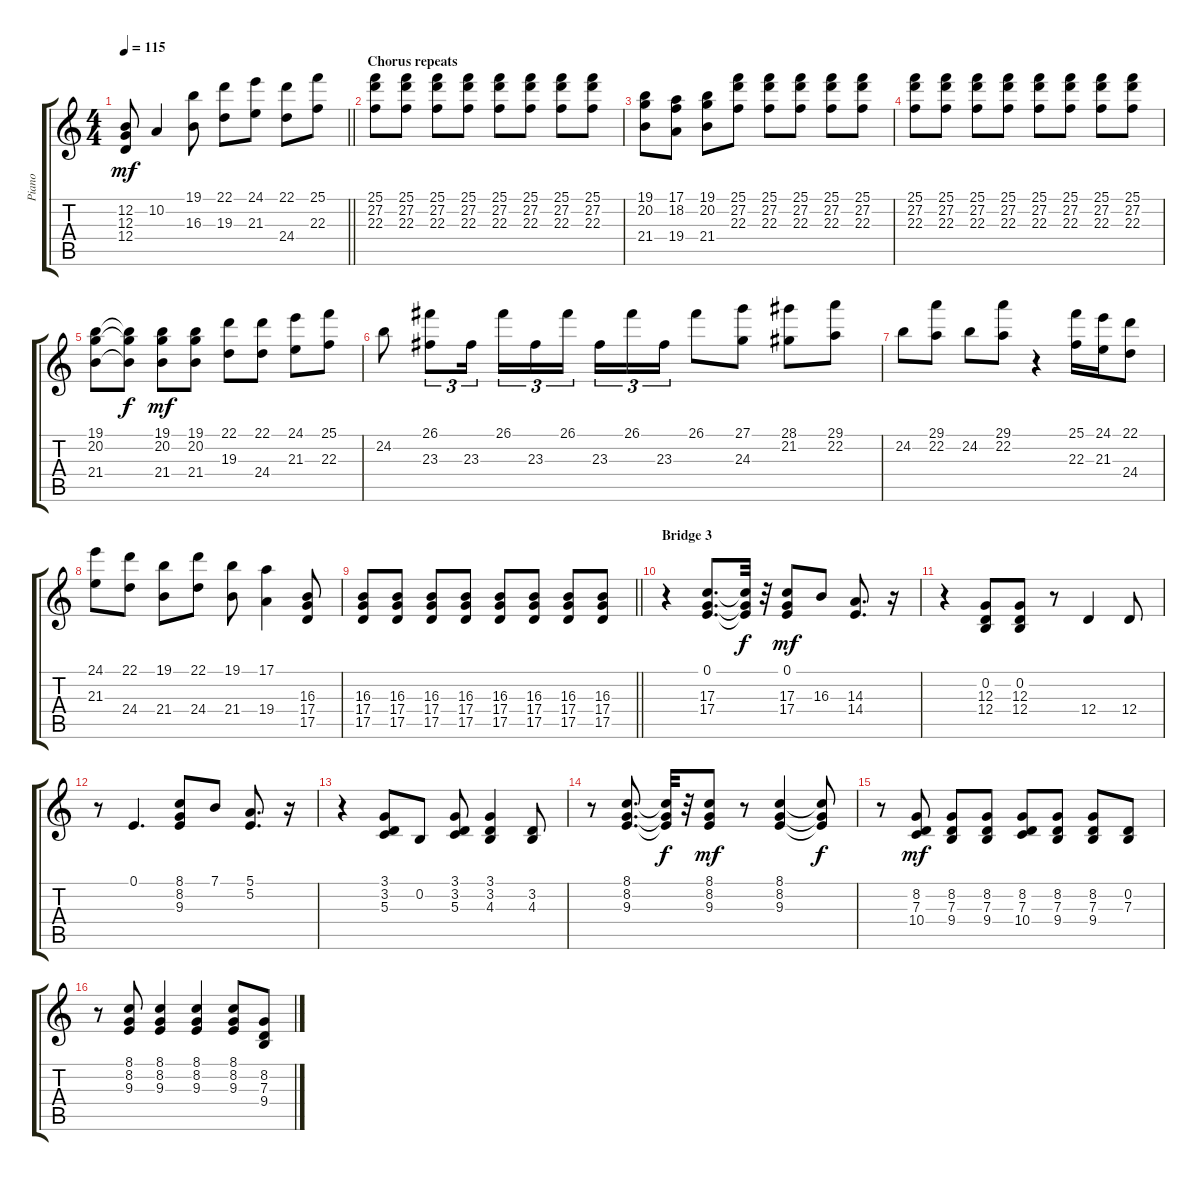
\track ("Piano" "Piano") {instrument acousticgrandpiano}
\staff {score tabs}
\tuning (E4 B3 G3 D3 A2 E2) {hide}
\ts (4 4)
\tempo 115
\clef g2
\barLineRight lightlight
\ks c
(12.2 12.3 12.4).8{dy mf} 10.2.4 (19.1 16.3).8 (22.1 19.3).8 (24.1 21.3).8 (22.1 24.4).8 (25.1 22.3).8 |
\section ("" "Chorus repeats")
(25.1 27.2 22.3).8 (25.1 27.2 22.3).8 (25.1 27.2 22.3).8 (25.1 27.2 22.3).8 (25.1 27.2 22.3).8 (25.1 27.2 22.3).8 (25.1 27.2 22.3).8 (25.1 27.2 22.3).8 |
(19.1 20.2 21.4).8 (17.1 18.2 19.4).8 (19.1 20.2 21.4).8 (25.1 27.2 22.3).8 (25.1 27.2 22.3).8 (25.1 27.2 22.3).8 (25.1 27.2 22.3).8 (25.1 27.2 22.3).8 |
(25.1 27.2 22.3).8 (25.1 27.2 22.3).8 (25.1 27.2 22.3).8 (25.1 27.2 22.3).8 (25.1 27.2 22.3).8 (25.1 27.2 22.3).8 (25.1 27.2 22.3).8 (25.1 27.2 22.3).8 |
(19.1 20.2 21.4).8 (19.1{t} 20.2{t} 21.4{t}).8{dy f} (19.1 20.2 21.4).8{dy mf} (19.1 20.2 21.4).8 (22.1 19.3).8 (22.1 24.4).8 (24.1 21.3).8 (25.1 22.3).8 |
24.2.8 (26.1 23.3).8{tu (3 2)} 23.3.16{tu (3 2)} 26.1.16{tu (3 2)} 23.3.16{tu (3 2)} 26.1.16{tu (3 2) beam splitsecondary} 23.3.16{tu (3 2)} 26.1.16{tu (3 2)} 23.3.16{tu (3 2)} 26.1.8 (27.1 24.3).8 (28.1 21.2).8 (29.1 22.2).8 |
24.2.8 (29.1 22.2).8 24.2.8 (29.1 22.2).8 r.4 (25.1 22.3).16 (24.1 21.3).16 (22.1 24.4).8 |
(24.1 21.3).8 (22.1 24.4).8 (19.1 21.4).8 (22.1 24.4).8 (19.1 21.4).8 (17.1 19.4).4 (16.3 17.4 17.5).8 |
\barLineRight lightlight
(16.3 17.4 17.5).8 (16.3 17.4 17.5).8 (16.3 17.4 17.5).8 (16.3 17.4 17.5).8 (16.3 17.4 17.5).8 (16.3 17.4 17.5).8 (16.3 17.4 17.5).8 (16.3 17.4 17.5).8 |
\section ("" "Bridge 3")
r.4 (0.1 17.3 17.4).8{d} (0.1{t} 17.3{t} 17.4{t}).32{dy f} r.32 (0.1 17.3 17.4).8{dy mf} 16.3.8 (14.3 14.4).8{d} r.16 |
r.4 (0.2 12.3 12.4).8 (0.2 12.3 12.4).8 r.8 12.4.4 12.4.8 |
r.8 0.1.4{d} (8.1 8.2 9.3).8 7.1.8 (5.1 5.2).8{d} r.16 |
r.4 (3.1 3.2 5.3).8 0.2.8 (3.1 3.2 5.3).8 (3.1 3.2 4.3).4 (3.2 4.3).8 |
r.8 (8.1 8.2 9.3).8{d} (8.1{t} 8.2{t} 9.3{t}).32{dy f} r.32 (8.1 8.2 9.3).8{dy mf} r.8 (8.1 8.2 9.3).4 (8.1{t} 8.2{t} 9.3{t}).8{dy f} |
r.8 (8.2 7.3 10.4).8{dy mf} (8.2 7.3 9.4).8 (8.2 7.3 9.4).8 (8.2 7.3 10.4).8 (8.2 7.3 9.4).8 (8.2 7.3 9.4).8 (0.2 7.3).8 |
r.8 (8.1 8.2 9.3).8 (8.1 8.2 9.3).4 (8.1 8.2 9.3).4 (8.1 8.2 9.3).8 (8.2 7.3 9.4).8
